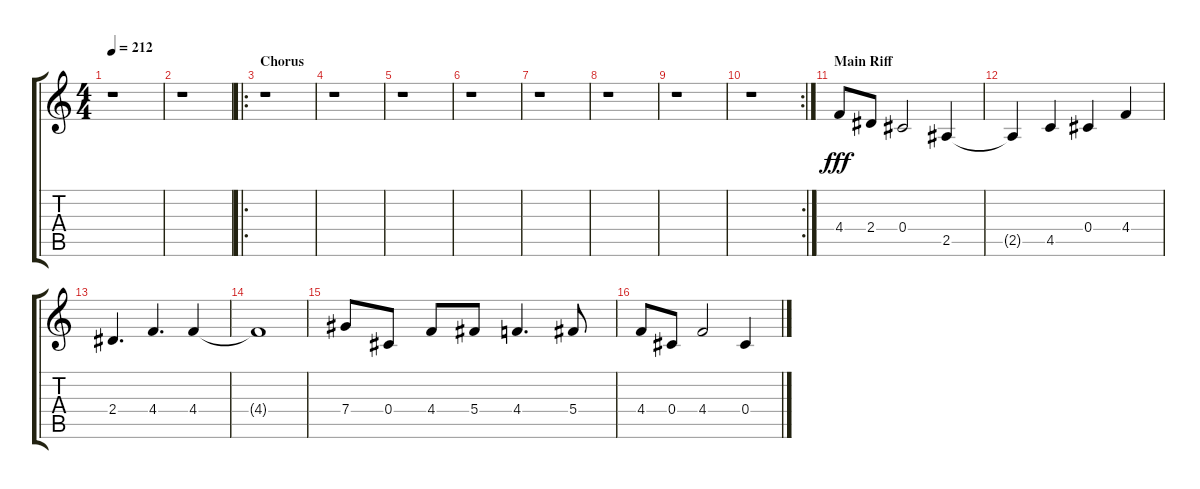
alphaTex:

\track "" {instrument distortionguitar}
\staff {score tabs}
\tuning (Eb4 Bb3 Gb3 Db3 Ab2 Eb2) {hide}
\ts (4 4)
\tempo 212
\clef g2
\ks c
r.1{dy fff} |
r.1 |
\ro
\section ("" "Chorus")
r.1 |
r.1 |
r.1 |
r.1 |
r.1 |
r.1 |
r.1 |
\rc 2
r.1 |
\section ("" "Main Riff")
4.4.8 2.4.8 0.4.2 2.5.4 |
2.5{t}.4 4.5.4 0.4.4 4.4.4 |
2.4.4{d} 4.4.4{d} 4.4.4 |
4.4{t}.1 |
7.4.8 0.4.8 4.4.8 5.4.8 4.4.4{d} 5.4.8 |
4.4.8 0.4.8 4.4.2 0.4.4
